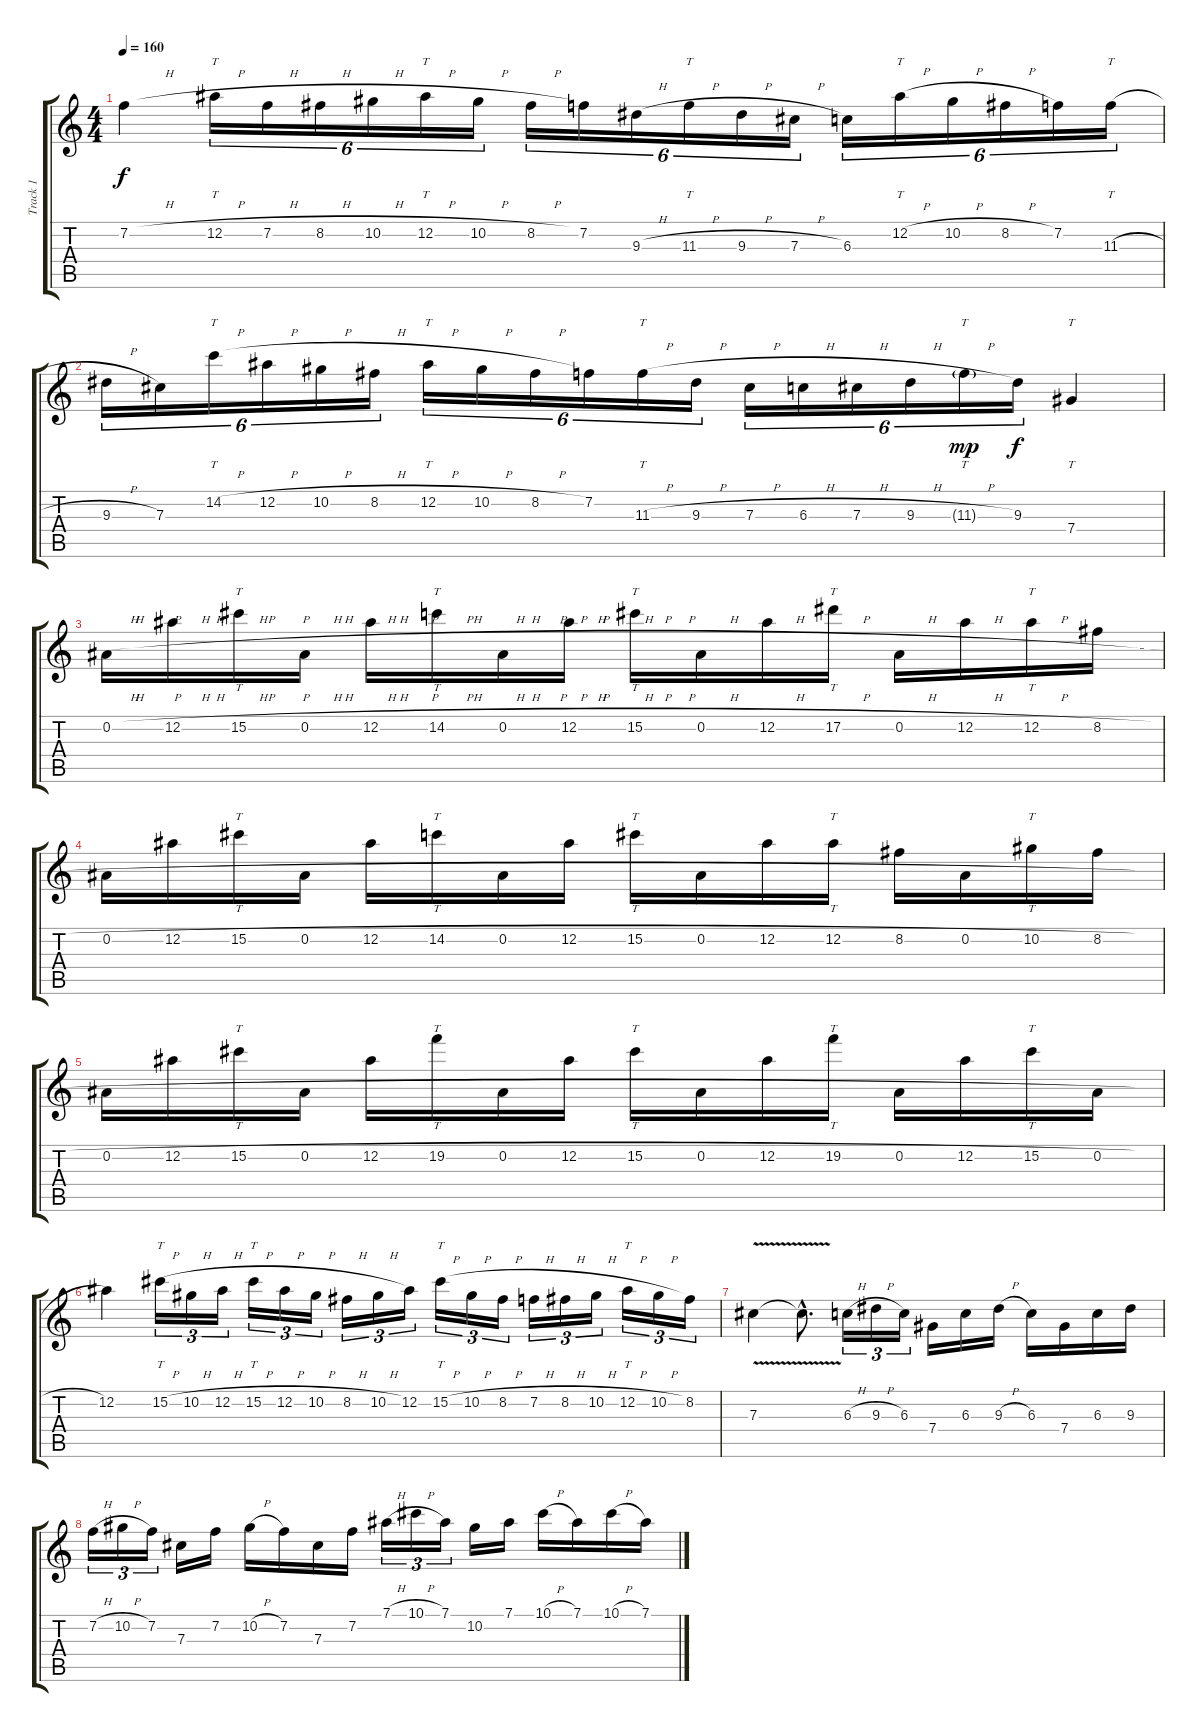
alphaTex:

\track ("Track 1" "Track 1") {instrument overdrivenguitar}
\staff {score tabs}
\tuning (Eb4 Bb3 Gb3 Db3 Ab2 Eb2) {hide}
\ts (4 4)
\tempo 160
\clef g2
\ks c
7.2{h}.4{dy f} 12.2{h}.16{tt tu (6 4)} 7.2{h}.16{tu (6 4)} 8.2{h}.16{tu (6 4)} 10.2{h}.16{tu (6 4)} 12.2{h}.16{tt tu (6 4)} 10.2{h}.16{tu (6 4)} 8.2{h}.16{tu (6 4)} 7.2.16{tu (6 4)} 9.3{h}.16{tu (6 4)} 11.3{h}.16{tt tu (6 4)} 9.3{h}.16{tu (6 4)} 7.3{h}.16{tu (6 4)} 6.3.16{tu (6 4)} 12.2{h}.16{tt tu (6 4)} 10.2{h}.16{tu (6 4)} 8.2{h}.16{tu (6 4)} 7.2.16{tu (6 4)} 11.3{h}.16{tt tu (6 4)} |
9.3{h}.16{tu (6 4)} 7.3.16{tu (6 4)} 14.2{h}.16{tt tu (6 4)} 12.2{h}.16{tu (6 4)} 10.2{h}.16{tu (6 4)} 8.2{h}.16{tu (6 4)} 12.2{h}.16{tt tu (6 4)} 10.2{h}.16{tu (6 4)} 8.2{h}.16{tu (6 4)} 7.2.16{tu (6 4)} 11.3{h}.16{tt tu (6 4)} 9.3{h}.16{tu (6 4)} 7.3{h}.16{tu (6 4)} 6.3{h}.16{tu (6 4)} 7.3{h}.16{tu (6 4)} 9.3{h}.16{tu (6 4)} 11.3{h g}.16{tt tu (6 4) dy mp} 9.3.16{tu (6 4) dy f} 7.4.4{tt} |
0.2{h}.16 12.2{h}.16 15.2{h}.16{tt} 0.2{h}.16 12.2{h}.16 14.2{h}.16{tt} 0.2{h}.16 12.2{h}.16 15.2{h}.16{tt} 0.2{h}.16 12.2{h}.16 17.2{h}.16{tt} 0.2{h}.16 12.2{h}.16 12.2{h}.16{tt} 8.2{h}.16 |
0.2{h}.16 12.2{h}.16 15.2{h}.16{tt} 0.2{h}.16 12.2{h}.16 14.2{h}.16{tt} 0.2{h}.16 12.2{h}.16 15.2{h}.16{tt} 0.2{h}.16 12.2{h}.16 12.2{h}.16{tt} 8.2{h}.16 0.2{h}.16 10.2{h}.16{tt} 8.2{h}.16 |
0.2{h}.16 12.2{h}.16 15.2{h}.16{tt} 0.2{h}.16 12.2{h}.16 19.2{h}.16{tt} 0.2{h}.16 12.2{h}.16 15.2{h}.16{tt} 0.2{h}.16 12.2{h}.16 19.2{h}.16{tt} 0.2{h}.16 12.2{h}.16 15.2{h}.16{tt} 0.2{h}.16 |
12.2.4 15.2{h}.16{tt tu (3 2)} 10.2{h}.16{tu (3 2)} 12.2{h}.16{tu (3 2)} 15.2{h}.16{tt tu (3 2)} 12.2{h}.16{tu (3 2)} 10.2{h}.16{tu (3 2)} 8.2{h}.16{tu (3 2)} 10.2{h}.16{tu (3 2)} 12.2.16{tu (3 2)} 15.2{h}.16{tt tu (3 2)} 10.2{h}.16{tu (3 2)} 8.2{h}.16{tu (3 2)} 7.2{h}.16{tu (3 2)} 8.2{h}.16{tu (3 2)} 10.2{h}.16{tu (3 2)} 12.2{h}.16{tt tu (3 2)} 10.2{h}.16{tu (3 2)} 8.2.16{tu (3 2)} |
7.3{v}.4 7.3{hac t}.8{d} 6.3{h}.16{tu (3 2)} 9.3{h}.16{tu (3 2)} 6.3.16{tu (3 2)} 7.4.16 6.3.16 9.3{h}.16 6.3.16 7.4.16 6.3.16 9.3.16 |
7.2{h}.16{tu (3 2)} 10.2{h}.16{tu (3 2)} 7.2.16{tu (3 2)} 7.3.16 7.2.16 10.2{h}.16 7.2.16 7.3.16 7.2.16 7.1{h}.16{tu (3 2)} 10.1{h}.16{tu (3 2)} 7.1.16{tu (3 2)} 10.2.16 7.1.16 10.1{h}.16 7.1.16 10.1{h}.16 7.1.16
